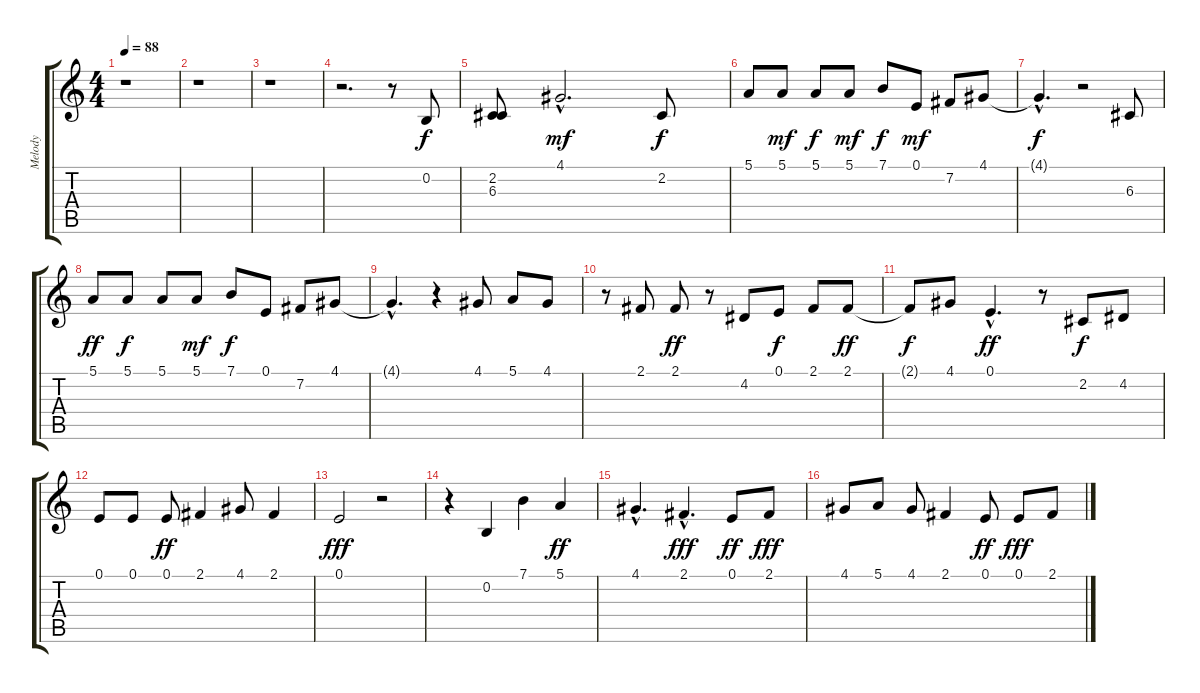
\track ("Melody" "Melody") {instrument ocarina}
\staff {score tabs}
\tuning (E4 B3 G3 D3 A2 E2) {hide}
\ts (4 4)
\tempo 88
\clef g2
\ks c
r.1{dy fff} |
r.1 |
r.1 |
r.2{d} r.8 0.2.8{dy f} |
(2.2 6.3).8 4.1{hac}.2{d dy mf} 2.2.8{dy f} |
5.1.8 5.1.8{dy mf} 5.1.8{dy f} 5.1.8{dy mf} 7.1.8{dy f} 0.1.8{dy mf} 7.2.8 4.1.8 |
4.1{hac t}.4{d dy f} r.2 6.3.8 |
5.1.8{dy ff} 5.1.8{dy f} 5.1.8 5.1.8{dy mf} 7.1.8{dy f} 0.1.8 7.2.8 4.1.8 |
4.1{hac t}.4{d} r.4 4.1.8 5.1.8 4.1.8 |
r.8 2.1.8 2.1.8{dy ff} r.8 4.2.8 0.1.8{dy f} 2.1.8 2.1.8{dy ff} |
2.1{t}.8{dy f} 4.1.8 0.1{hac}.4{d dy ff} r.8 2.2.8{dy f} 4.2.8 |
0.1.8 0.1.8 0.1.8{dy ff} 2.1.4 4.1.8 2.1.4 |
0.1.2{dy fff} r.2 |
r.4 0.2.4 7.1.4 5.1.4{dy ff} |
4.1{hac}.4{d} 2.1{hac}.4{d dy fff} 0.1.8{dy ff} 2.1.8{dy fff} |
4.1.8 5.1.8 4.1.8 2.1.4 0.1.8{dy ff} 0.1.8{dy fff} 2.1.8
